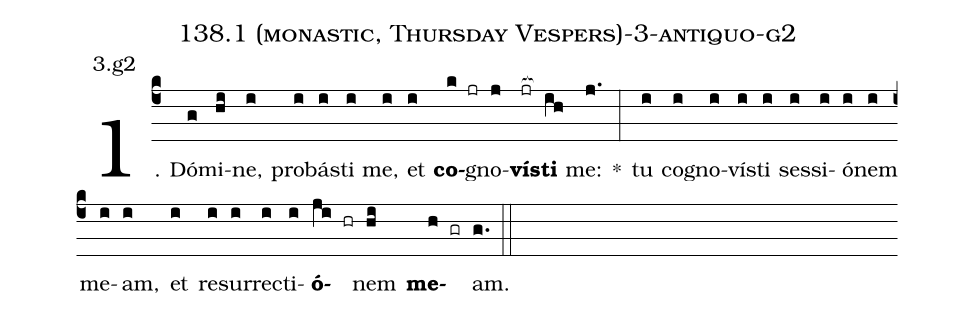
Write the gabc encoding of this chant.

name: 138.1 (monastic, Thursday Vespers)-3-antiquo-g2;
annotation: 3.g2;
%%
(c4)1. Dó(g)mi(hi)ne,(i) pro(i)bás(i)ti(i) me,(i) et(i) <b>co</b>(k jr)gno(j)<b>vís</b>(jr[ocb:1{])<b>ti</b>(ih[ocb:0}]) me:(j.) *(:) tu(i) co(i)gno(i)vís(i)ti(i) ses(i)si(i)ó(i)nem(i) me(i)am,(i) et(i) re(i)sur(i)rec(i)ti(i)<b>ó</b>(ji hr)nem(hi) <b>me</b>(h gr)am.(g.) (::)
